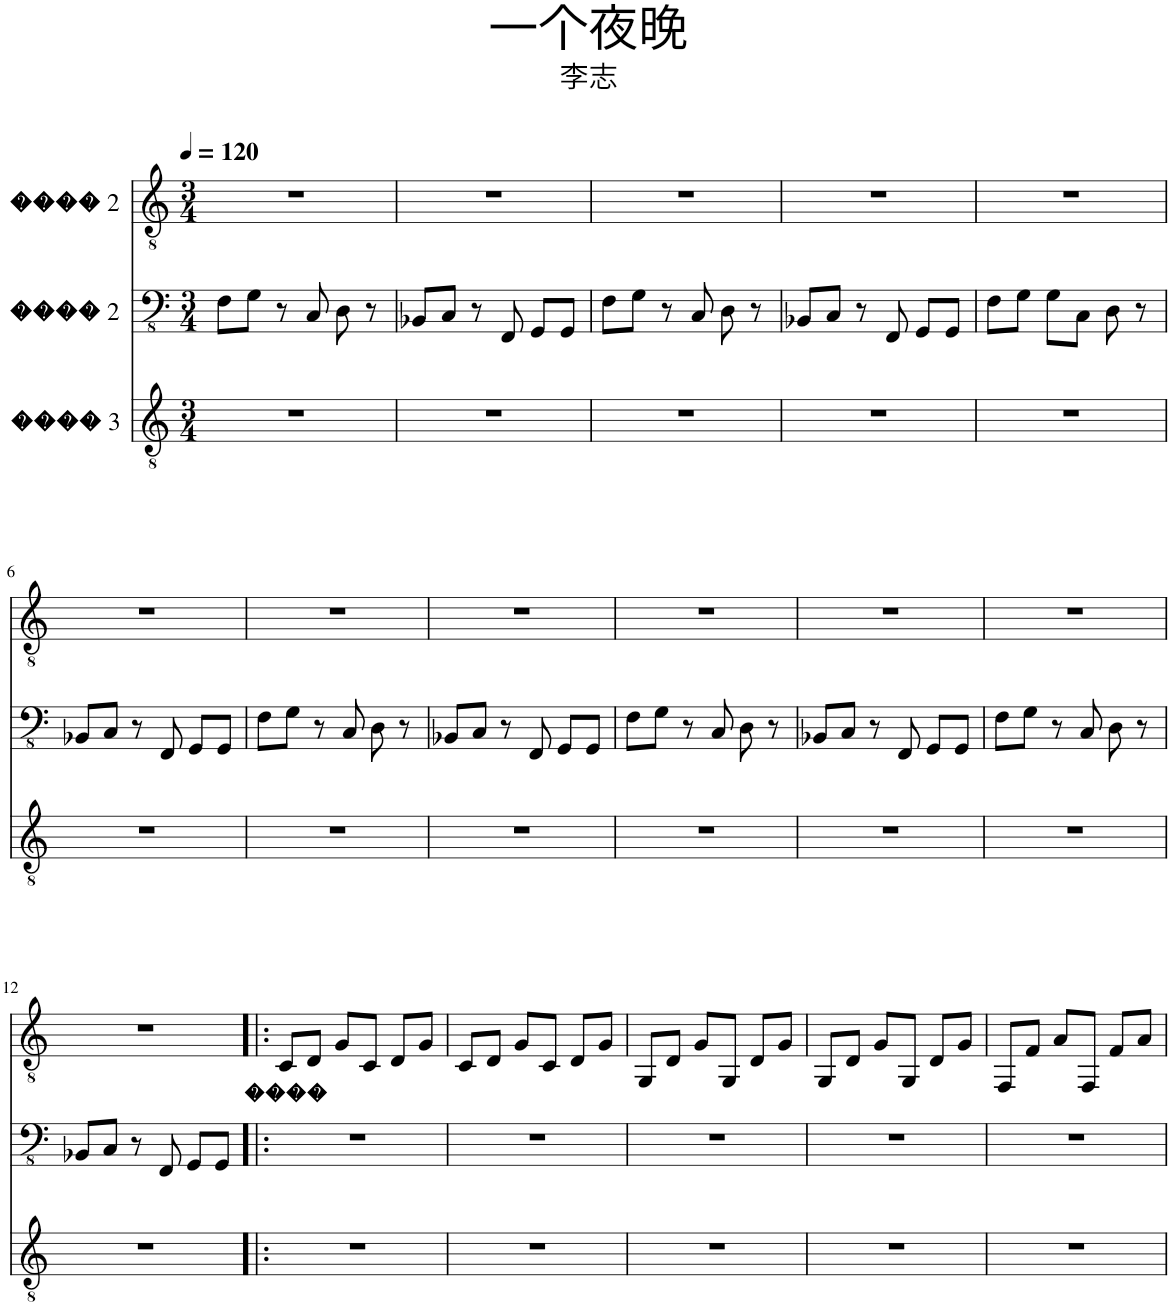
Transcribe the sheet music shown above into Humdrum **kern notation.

**kern	**kern	**kern	**text
*part3	*part2	*part1	*part1
*staff3	*staff2	*staff1	*staff1
*I"���� 3	*I"���� 2	*I"���� 2	*
*clefGv2	*clefFv4	*clefGv2	*
*k[]	*k[]	*k[]	*
*M3/4	*M3/4	*M3/4	*
*MM120	*MM120	*MM120	*
=1	=1	=1	=1
2.r	8FF\L	2.r	.
.	8GG\J	.	.
.	8r	.	.
.	8CC/	.	.
.	8DD\	.	.
.	8r	.	.
=2	=2	=2	=2
2.r	8BBB-X/L	2.r	.
.	8CC/J	.	.
.	8r	.	.
.	8FFF/	.	.
.	8GGG/L	.	.
.	8GGG/J	.	.
=3	=3	=3	=3
2.r	8FF\L	2.r	.
.	8GG\J	.	.
.	8r	.	.
.	8CC/	.	.
.	8DD\	.	.
.	8r	.	.
=4	=4	=4	=4
2.r	8BBB-X/L	2.r	.
.	8CC/J	.	.
.	8r	.	.
.	8FFF/	.	.
.	8GGG/L	.	.
.	8GGG/J	.	.
=5	=5	=5	=5
2.r	8FF\L	2.r	.
.	8GG\J	.	.
.	8GG\L	.	.
.	8CC\J	.	.
.	8DD\	.	.
.	8r	.	.
!!LO:LB:g=z
=6	=6	=6	=6
2.r	8BBB-X/L	2.r	.
.	8CC/J	.	.
.	8r	.	.
.	8FFF/	.	.
.	8GGG/L	.	.
.	8GGG/J	.	.
=7	=7	=7	=7
2.r	8FF\L	2.r	.
.	8GG\J	.	.
.	8r	.	.
.	8CC/	.	.
.	8DD\	.	.
.	8r	.	.
=8	=8	=8	=8
2.r	8BBB-X/L	2.r	.
.	8CC/J	.	.
.	8r	.	.
.	8FFF/	.	.
.	8GGG/L	.	.
.	8GGG/J	.	.
=9	=9	=9	=9
2.r	8FF\L	2.r	.
.	8GG\J	.	.
.	8r	.	.
.	8CC/	.	.
.	8DD\	.	.
.	8r	.	.
=10	=10	=10	=10
2.r	8BBB-X/L	2.r	.
.	8CC/J	.	.
.	8r	.	.
.	8FFF/	.	.
.	8GGG/L	.	.
.	8GGG/J	.	.
=11	=11	=11	=11
2.r	8FF\L	2.r	.
.	8GG\J	.	.
.	8r	.	.
.	8CC/	.	.
.	8DD\	.	.
.	8r	.	.
!!LO:LB:g=z
=12	=12	=12	=12
2.r	8BBB-X/L	2.r	.
.	8CC/J	.	.
.	8r	.	.
.	8FFF/	.	.
.	8GGG/L	.	.
.	8GGG/J	.	.
=13!|:	=13!|:	=13!|:	=13!|:
!	!	!	!LO:LY:b
2.r	2.r	8C/L	����
.	.	8D/J	.
.	.	8G/L	.
.	.	8C/J	.
.	.	8D/L	.
.	.	8G/J	.
=14	=14	=14	=14
2.r	2.r	8C/L	.
.	.	8D/J	.
.	.	8G/L	.
.	.	8C/J	.
.	.	8D/L	.
.	.	8G/J	.
=15	=15	=15	=15
2.r	2.r	8GG/L	.
.	.	8D/J	.
.	.	8G/L	.
.	.	8GG/J	.
.	.	8D/L	.
.	.	8G/J	.
=16	=16	=16	=16
2.r	2.r	8GG/L	.
.	.	8D/J	.
.	.	8G/L	.
.	.	8GG/J	.
.	.	8D/L	.
.	.	8G/J	.
=17	=17	=17	=17
2.r	2.r	8FF/L	.
.	.	8F/J	.
.	.	8A/L	.
.	.	8FF/J	.
.	.	8F/L	.
.	.	8A/J	.
=	=	=	=
*-	*-	*-	*-
